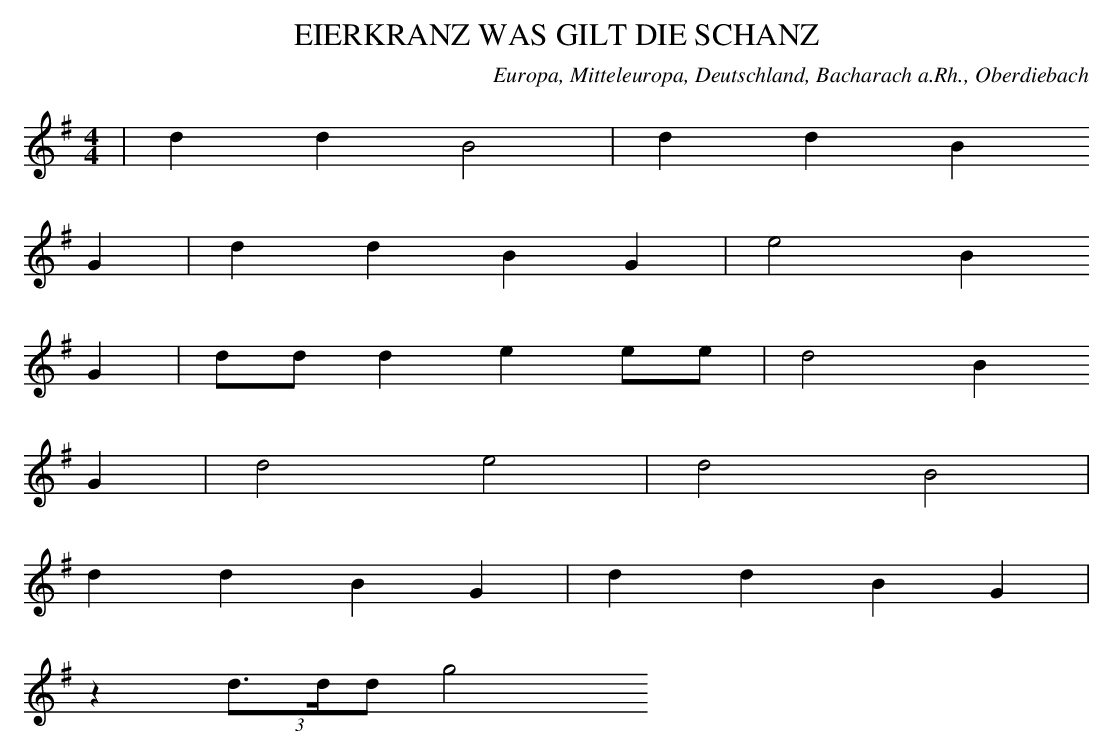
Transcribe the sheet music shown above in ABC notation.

X:1
T: EIERKRANZ WAS GILT DIE SCHANZ
O: Europa, Mitteleuropa, Deutschland, Bacharach a.Rh., Oberdiebach
M: 4/4
L: 1/16
K: G
 | d4d4B8 | d4d4B4
G4 | d4d4B4G4 | e8B4
G4 | d2d2d4e4e2e2 | d8B4
G4 | d8e8 | d8B8 |
d4d4B4G4 | d4d4B4G4 |
z4(3d3dd2g8
